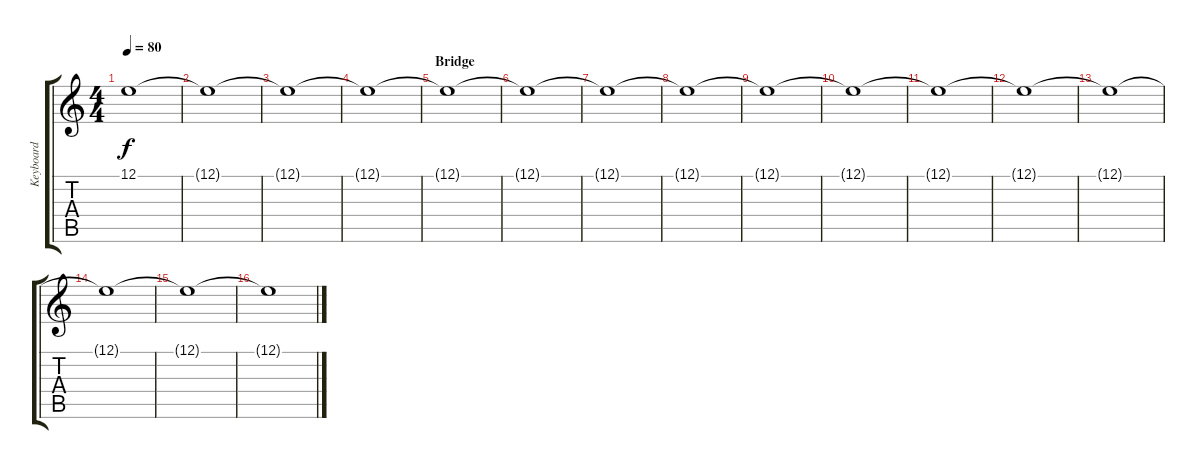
\track ("Keyboard" "Keyboard") {instrument reedorgan}
\staff {score tabs}
\tuning (E4 B3 G3 D3 A2 E2) {hide}
\ts (4 4)
\tempo 80
\clef g2
\ks c
12.1{t}.1{dy f} |
12.1{t}.1 |
12.1{t}.1 |
12.1{t}.1 |
\section ("" "Bridge")
12.1{t}.1 |
12.1{t}.1 |
12.1{t}.1 |
12.1{t}.1 |
12.1{t}.1 |
12.1{t}.1 |
12.1{t}.1 |
12.1{t}.1 |
12.1{t}.1 |
12.1{t}.1 |
12.1{t}.1 |
12.1{t}.1
